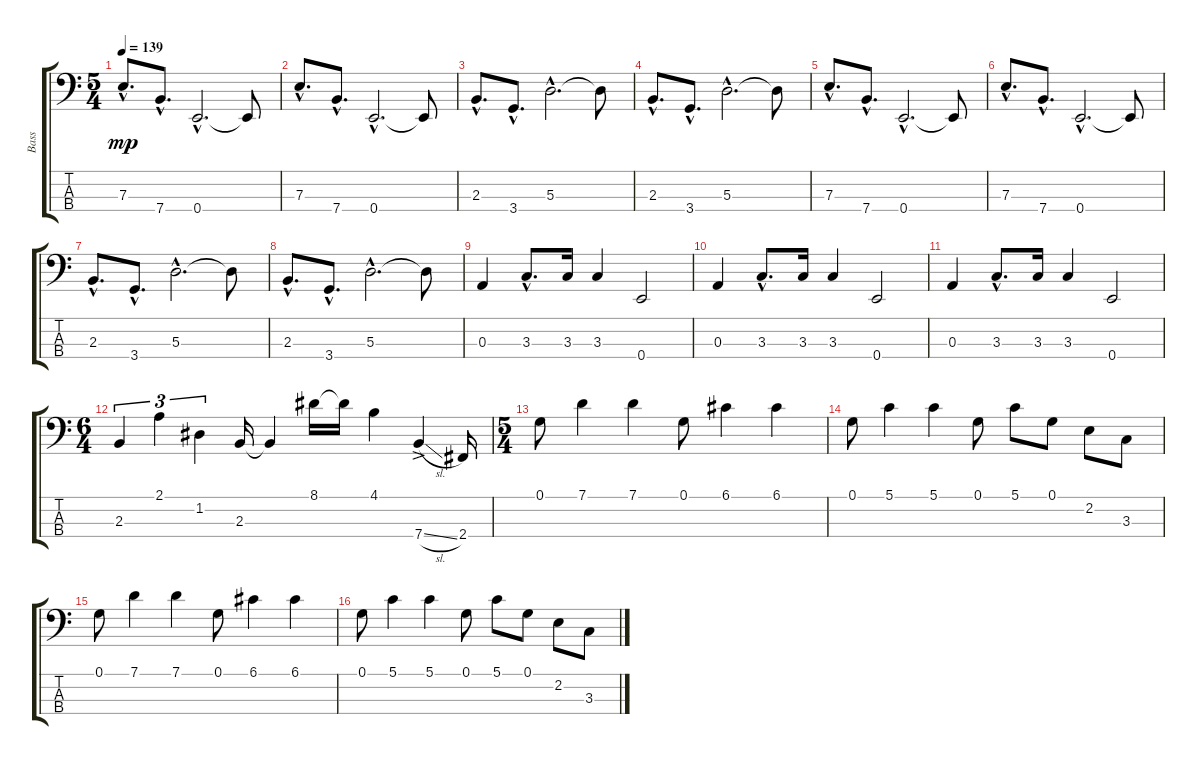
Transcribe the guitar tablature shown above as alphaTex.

\track ("Bass" "Bass") {instrument acousticbass}
\staff {score tabs}
\tuning (G2 D2 A1 E1) {hide}
\ts (5 4)
\tempo 139
\clef f4
\ks c
7.3{hac}.8{d dy mp} 7.4{hac}.8{d} 0.4{hac}.2{d} 0.4{t}.8 |
7.3{hac}.8{d} 7.4{hac}.8{d} 0.4{hac}.2{d} 0.4{t}.8 |
2.3{hac}.8{d} 3.4{hac}.8{d} 5.3{hac}.2{d} 5.3{t}.8 |
2.3{hac}.8{d} 3.4{hac}.8{d} 5.3{hac}.2{d} 5.3{t}.8 |
7.3{hac}.8{d} 7.4{hac}.8{d} 0.4{hac}.2{d} 0.4{t}.8 |
7.3{hac}.8{d} 7.4{hac}.8{d} 0.4{hac}.2{d} 0.4{t}.8 |
2.3{hac}.8{d} 3.4{hac}.8{d} 5.3{hac}.2{d} 5.3{t}.8 |
2.3{hac}.8{d} 3.4{hac}.8{d} 5.3{hac}.2{d} 5.3{t}.8 |
0.3.4 3.3{hac}.8{d} 3.3.16 3.3.4 0.4.2 |
0.3.4 3.3{hac}.8{d} 3.3.16 3.3.4 0.4.2 |
0.3.4 3.3{hac}.8{d} 3.3.16 3.3.4 0.4.2 |
\ts (6 4)
2.3.4{tu (3 2)} 2.1.4{tu (3 2)} 1.2.4{tu (3 2)} 2.3.16 2.3{t}.4 8.1.16 8.1{t}.16 4.1.4 7.4{sl ac}.4 2.4.16 |
\ts (5 4)
0.1.8 7.1.4 7.1.4 0.1.8 6.1.4 6.1.4 |
0.1.8 5.1.4 5.1.4 0.1.8 5.1.8 0.1.8 2.2.8 3.3.8 |
0.1.8 7.1.4 7.1.4 0.1.8 6.1.4 6.1.4 |
0.1.8 5.1.4 5.1.4 0.1.8 5.1.8 0.1.8 2.2.8 3.3.8
